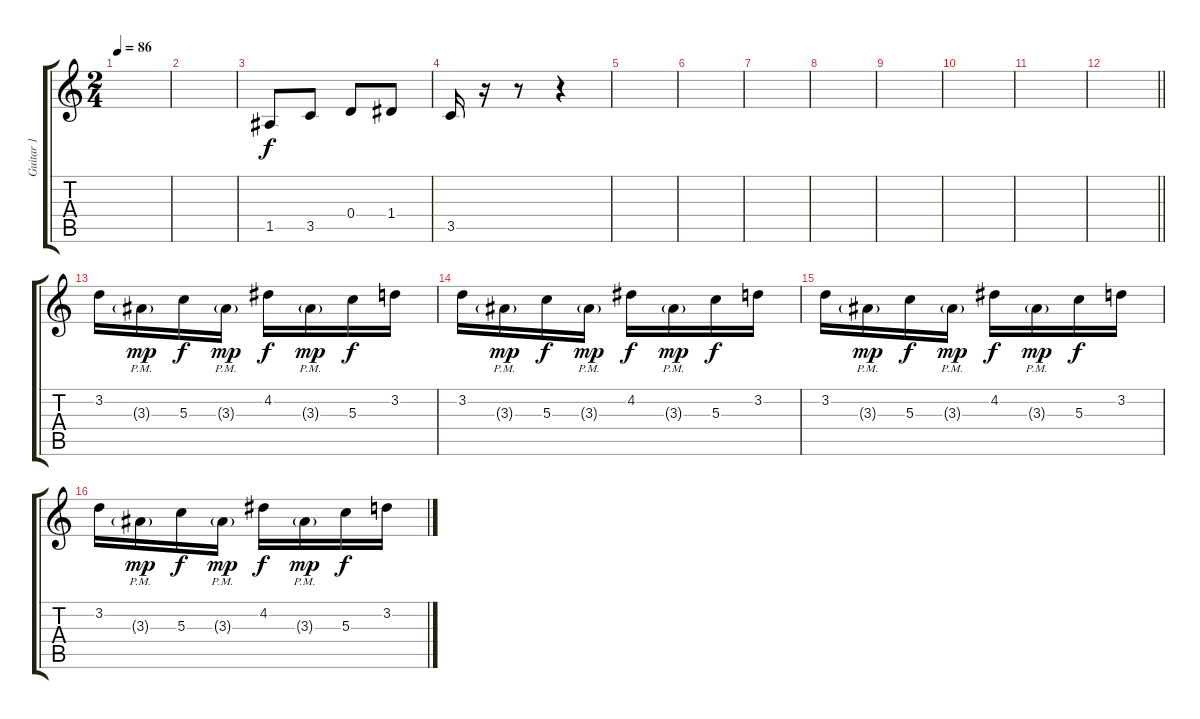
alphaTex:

\track ("Guitar 1" "Guitar 1") {instrument overdrivenguitar}
\staff {score tabs}
\tuning (E4 B3 G3 D3 A2 D2) {hide}
\ts (2 4)
\tempo 86
\clef g2
\ks c
|
|
1.5.8 3.5.8 0.4.8 1.4.8 |
3.5.16 r.16 r.8 r.4 |
|
|
|
|
|
|
|
\barLineRight lightlight
|
3.2.16 3.3{g pm}.16{dy mp} 5.3.16{dy f} 3.3{g pm}.16{dy mp} 4.2.16{dy f} 3.3{g pm}.16{dy mp} 5.3.16{dy f} 3.2.16 |
3.2.16 3.3{g pm}.16{dy mp} 5.3.16{dy f} 3.3{g pm}.16{dy mp} 4.2.16{dy f} 3.3{g pm}.16{dy mp} 5.3.16{dy f} 3.2.16 |
3.2.16 3.3{g pm}.16{dy mp} 5.3.16{dy f} 3.3{g pm}.16{dy mp} 4.2.16{dy f} 3.3{g pm}.16{dy mp} 5.3.16{dy f} 3.2.16 |
3.2.16 3.3{g pm}.16{dy mp} 5.3.16{dy f} 3.3{g pm}.16{dy mp} 4.2.16{dy f} 3.3{g pm}.16{dy mp} 5.3.16{dy f} 3.2.16
